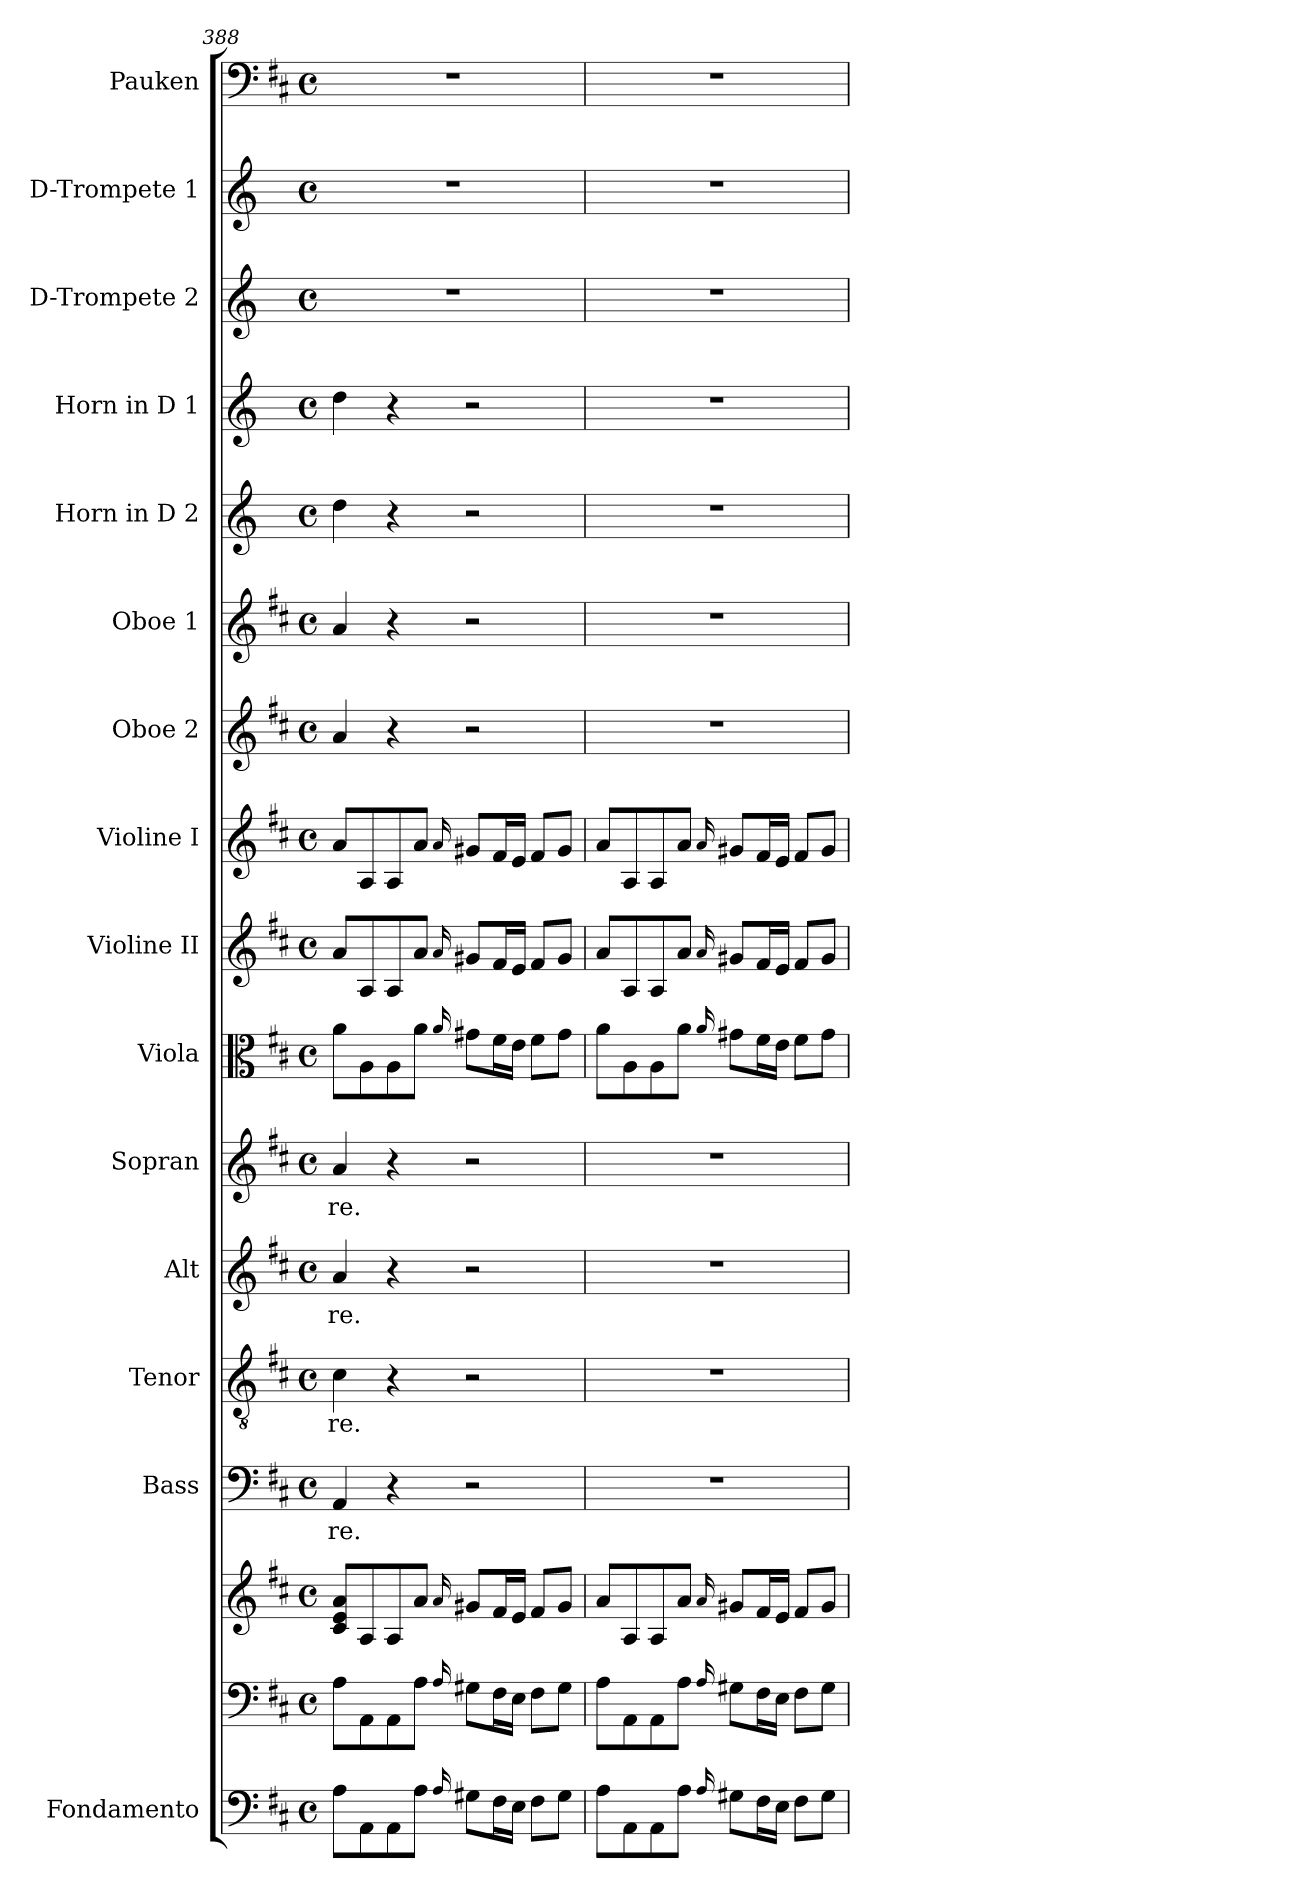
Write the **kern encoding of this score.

**kern	**kern	**kern	**kern	**text	**kern	**text	**kern	**text	**kern	**text	**kern	**kern	**kern	**kern	**kern	**kern	**kern	**kern	**kern	**kern
*part16	*part15	*part15	*part14	*part14	*part13	*part13	*part12	*part12	*part11	*part11	*part10	*part9	*part8	*part7	*part6	*part5	*part4	*part3	*part2	*part1
*staff17	*staff16	*staff15	*staff14	*staff14	*staff13	*staff13	*staff12	*staff12	*staff11	*staff11	*staff10	*staff9	*staff8	*staff7	*staff6	*staff5	*staff4	*staff3	*staff2	*staff1
*I"Fondamento	*	*	*I"Bass	*	*I"Tenor	*	*I"Alt	*	*I"Sopran	*	*I"Viola	*I"Violine II	*I"Violine I	*I"Oboe 2	*I"Oboe 1	*I"Horn in D 2	*I"Horn in D 1	*I"D-Trompete 2	*I"D-Trompete 1	*I"Pauken
*I'F.	*	*	*I'B.	*	*I'T.	*	*I'A.	*	*I'S.	*	*I'Vla.	*I'Vl. II	*I'Vl. I	*I'Ob. 2	*I'Ob. 1	*	*	*I'D Trp. 2	*I'D Trp. 1	*I'Pk.
*clefF4	*clefF4	*clefG2	*clefF4	*	*clefGv2	*	*clefG2	*	*clefG2	*	*clefC3	*clefG2	*clefG2	*clefG2	*clefG2	*clefG2	*clefG2	*clefG2	*clefG2	*clefF4
*ITrd7c12	*	*	*	*	*	*	*	*	*	*	*	*	*	*	*	*ITrd6c10	*ITrd6c10	*ITrd-1c-2	*ITrd-1c-2	*
*k[f#c#]	*k[f#c#]	*k[f#c#]	*k[f#c#]	*	*k[f#c#]	*	*k[f#c#]	*	*k[f#c#]	*	*k[f#c#]	*k[f#c#]	*k[f#c#]	*k[f#c#]	*k[f#c#]	*k[f#c#]	*k[f#c#]	*k[f#c#]	*k[f#c#]	*k[f#c#]
*D:	*D:	*D:	*D:	*	*D:	*	*D:	*	*D:	*	*D:	*D:	*D:	*D:	*D:	*D:	*D:	*D:	*D:	*D:
*M4/4	*M4/4	*M4/4	*M4/4	*	*M4/4	*	*M4/4	*	*M4/4	*	*M4/4	*M4/4	*M4/4	*M4/4	*M4/4	*M4/4	*M4/4	*M4/4	*M4/4	*M4/4
*met(c)	*met(c)	*met(c)	*met(c)	*	*met(c)	*	*met(c)	*	*met(c)	*	*met(c)	*met(c)	*met(c)	*met(c)	*met(c)	*met(c)	*met(c)	*met(c)	*met(c)	*met(c)
=388	=388	=388	=388	=388	=388	=388	=388	=388	=388	=388	=388	=388	=388	=388	=388	=388	=388	=388	=388	=388
!	!	!	!	!LO:LY:b	!	!LO:LY:b	!	!LO:LY:b	!	!LO:LY:b	!	!	!	!	!	!	!	!	!	!
8AA\L	8A\L	8c#/ 8e/ 8a/L	4AA/	-re.	4c#\	-re.	4a/	-re.	4a/	-re.	8a\L	8a/L	8a/L	4a/	4a/	4e\	4e\	1r	1r	1r
8AAA\	8AA\	8A/	.	.	.	.	.	.	.	.	8A\	8A/	8A/	.	.	.	.	.	.	.
8AAA\	8AA\	8A/	4r	.	4r	.	4r	.	4r	.	8A\	8A/	8A/	4r	4r	4r	4r	.	.	.
8AA\J	8A\J	8a/J	.	.	.	.	.	.	.	.	8a\J	8a/J	8a/J	.	.	.	.	.	.	.
16qqAA/	16qqA/	16qqa/	.	.	.	.	.	.	.	.	16qqa/	16qqa/	16qqa/	.	.	.	.	.	.	.
8GG#X\L	8G#X\L	8g#X/L	2r	.	2r	.	2r	.	2r	.	8g#X\L	8g#X/L	8g#X/L	2r	2r	2r	2r	.	.	.
16FF#\L	16F#\L	16f#/L	.	.	.	.	.	.	.	.	16f#\L	16f#/L	16f#/L	.	.	.	.	.	.	.
16EE\JJ	16E\JJ	16e/JJ	.	.	.	.	.	.	.	.	16e\JJ	16e/JJ	16e/JJ	.	.	.	.	.	.	.
8FF#\L	8F#\L	8f#/L	.	.	.	.	.	.	.	.	8f#\L	8f#/L	8f#/L	.	.	.	.	.	.	.
8GG#\J	8G#\J	8g#/J	.	.	.	.	.	.	.	.	8g#\J	8g#/J	8g#/J	.	.	.	.	.	.	.
=389	=389	=389	=389	=389	=389	=389	=389	=389	=389	=389	=389	=389	=389	=389	=389	=389	=389	=389	=389	=389
8AA\L	8A\L	8a/L	1r	.	1r	.	1r	.	1r	.	8a\L	8a/L	8a/L	1r	1r	1r	1r	1r	1r	1r
8AAA\	8AA\	8A/	.	.	.	.	.	.	.	.	8A\	8A/	8A/	.	.	.	.	.	.	.
8AAA\	8AA\	8A/	.	.	.	.	.	.	.	.	8A\	8A/	8A/	.	.	.	.	.	.	.
8AA\J	8A\J	8a/J	.	.	.	.	.	.	.	.	8a\J	8a/J	8a/J	.	.	.	.	.	.	.
16qqAA/	16qqA/	16qqa/	.	.	.	.	.	.	.	.	16qqa/	16qqa/	16qqa/	.	.	.	.	.	.	.
8GG#X\L	8G#X\L	8g#X/L	.	.	.	.	.	.	.	.	8g#X\L	8g#X/L	8g#X/L	.	.	.	.	.	.	.
16FF#\L	16F#\L	16f#/L	.	.	.	.	.	.	.	.	16f#\L	16f#/L	16f#/L	.	.	.	.	.	.	.
16EE\JJ	16E\JJ	16e/JJ	.	.	.	.	.	.	.	.	16e\JJ	16e/JJ	16e/JJ	.	.	.	.	.	.	.
8FF#\L	8F#\L	8f#/L	.	.	.	.	.	.	.	.	8f#\L	8f#/L	8f#/L	.	.	.	.	.	.	.
8GG#\J	8G#\J	8g#/J	.	.	.	.	.	.	.	.	8g#\J	8g#/J	8g#/J	.	.	.	.	.	.	.
=	=	=	=	=	=	=	=	=	=	=	=	=	=	=	=	=	=	=	=	=
*-	*-	*-	*-	*-	*-	*-	*-	*-	*-	*-	*-	*-	*-	*-	*-	*-	*-	*-	*-	*-
